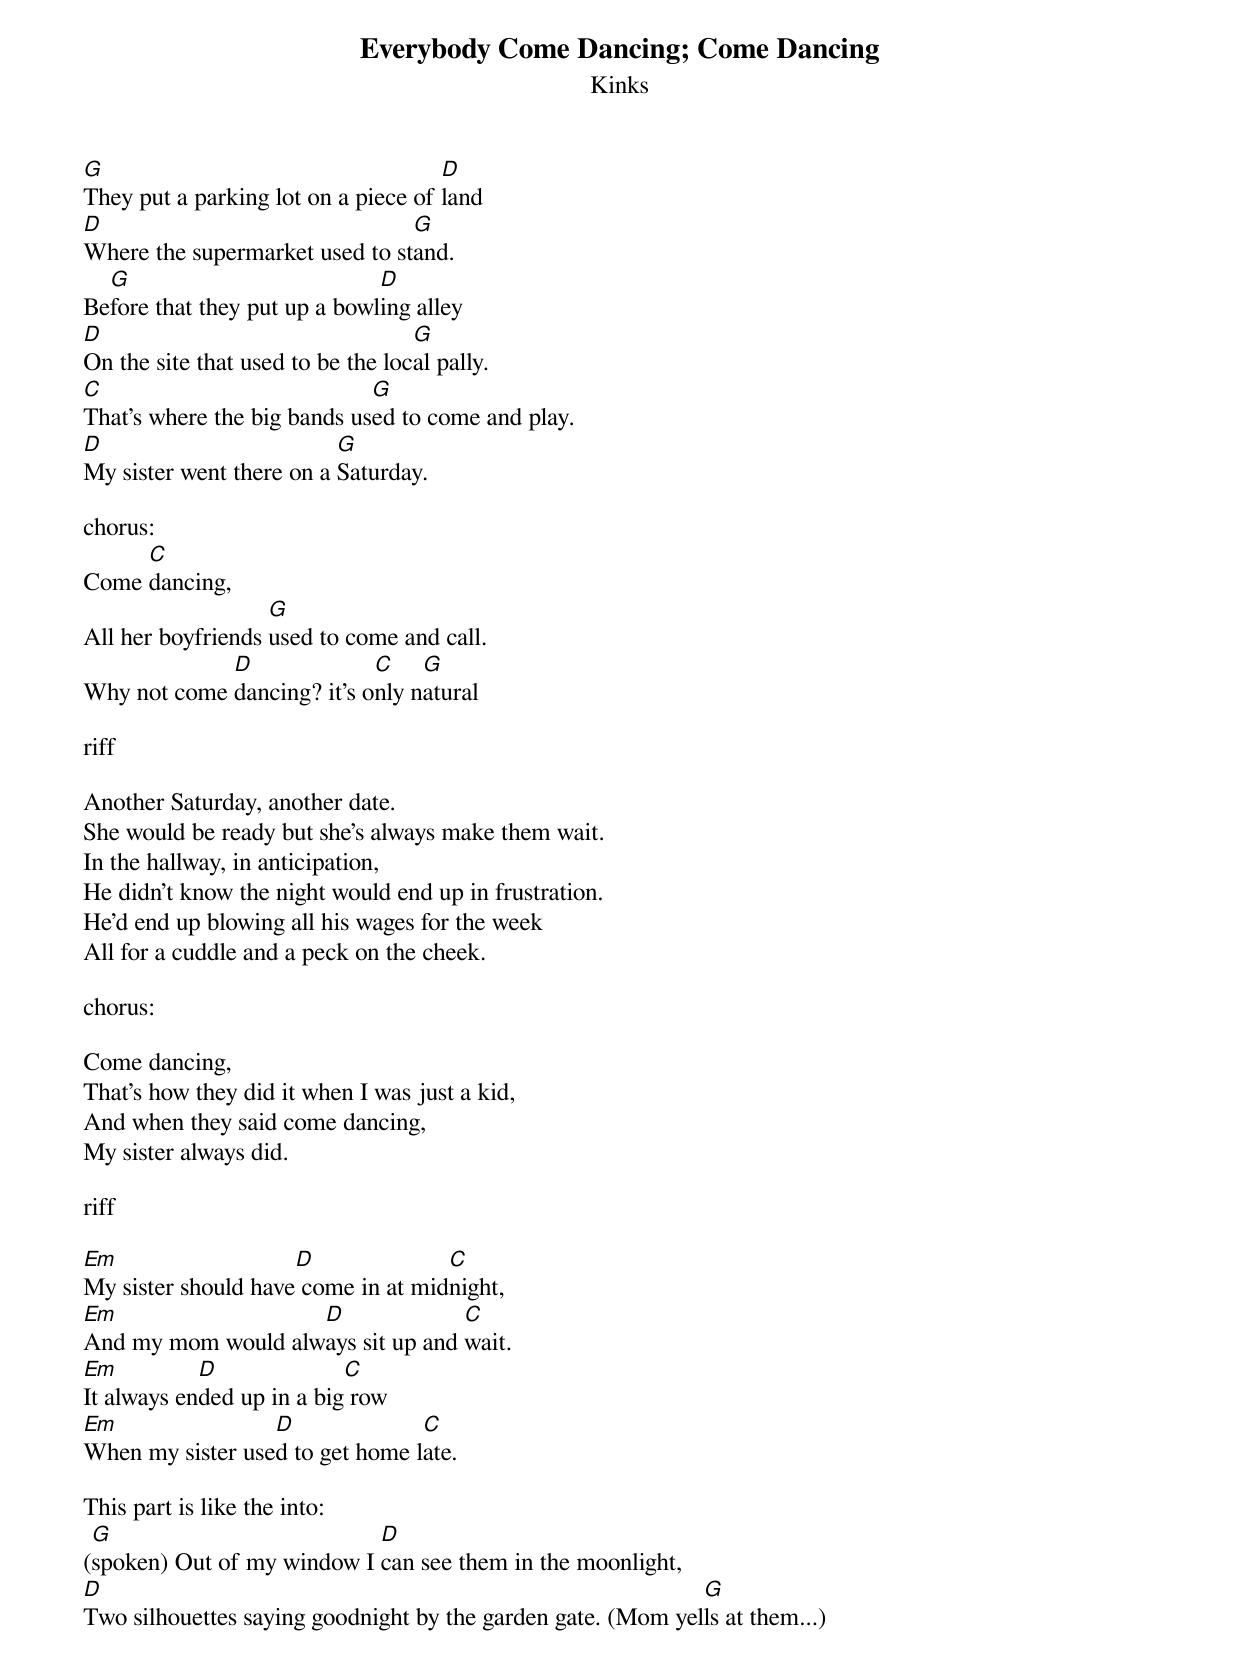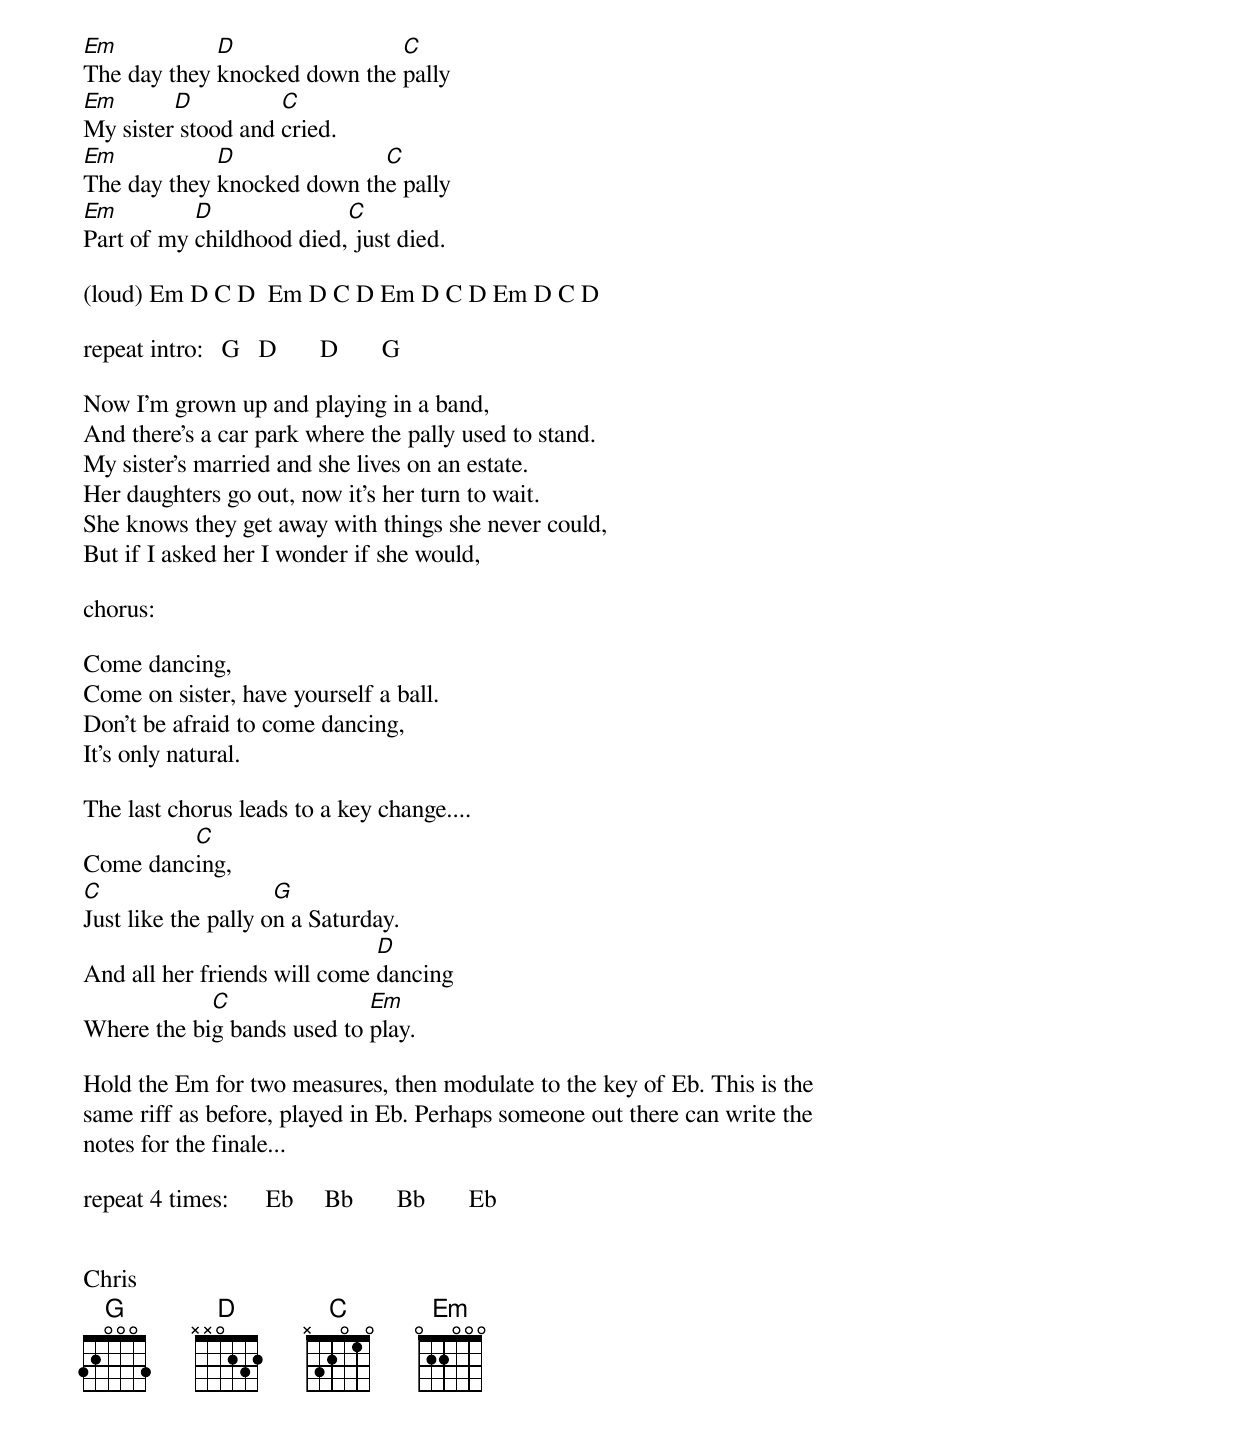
{title:Everybody Come Dancing}

{title:Come Dancing}
{subtitle:Kinks}

[G]They put a parking lot on a piece of [D]land
[D]Where the supermarket used to st[G]and.
Be[G]fore that they put up a bowl[D]ing alley
[D]On the site that used to be the loc[G]al pally.
[C]That's where the big bands us[G]ed to come and play.
[D]My sister went there on a [G]Saturday.

chorus:
Come [C]dancing,
All her boyfriends [G]used to come and call.
Why not come [D]dancing? it's o[C]nly n[G]atural

riff

Another Saturday, another date.
She would be ready but she's always make them wait.
In the hallway, in anticipation,
He didn't know the night would end up in frustration.
He'd end up blowing all his wages for the week
All for a cuddle and a peck on the cheek.

chorus:

Come dancing,
That's how they did it when I was just a kid,
And when they said come dancing,
My sister always did.

riff

[Em]My sister should have[D] come in at mid[C]night,
[Em]And my mom would alw[D]ays sit up and [C]wait.
[Em]It always en[D]ded up in a big[C] row
[Em]When my sister use[D]d to get home l[C]ate.

This part is like the into:
([G]spoken) Out of my window I [D]can see them in the moonlight,
[D]Two silhouettes saying goodnight by the garden gate. (Mom yel[G]ls at them...)
[Em]The day they [D]knocked down the [C]pally
[Em]My sister[D] stood and [C]cried.
[Em]The day they [D]knocked down th[C]e pally
[Em]Part of my [D]childhood died,[C] just died.

(loud) Em D C D  Em D C D Em D C D Em D C D

repeat intro:   G   D       D       G

Now I'm grown up and playing in a band,
And there's a car park where the pally used to stand.
My sister's married and she lives on an estate.
Her daughters go out, now it's her turn to wait.
She knows they get away with things she never could,
But if I asked her I wonder if she would,

chorus:

Come dancing,
Come on sister, have yourself a ball.
Don't be afraid to come dancing,
It's only natural.

The last chorus leads to a key change....
Come danc[C]ing,
[C]Just like the pally o[G]n a Saturday.
And all her friends will come [D]dancing
Where the bi[C]g bands used to [Em]play.

Hold the Em for two measures, then modulate to the key of Eb. This is the
same riff as before, played in Eb. Perhaps someone out there can write the
notes for the finale...

repeat 4 times:      Eb     Bb       Bb       Eb


Chris
